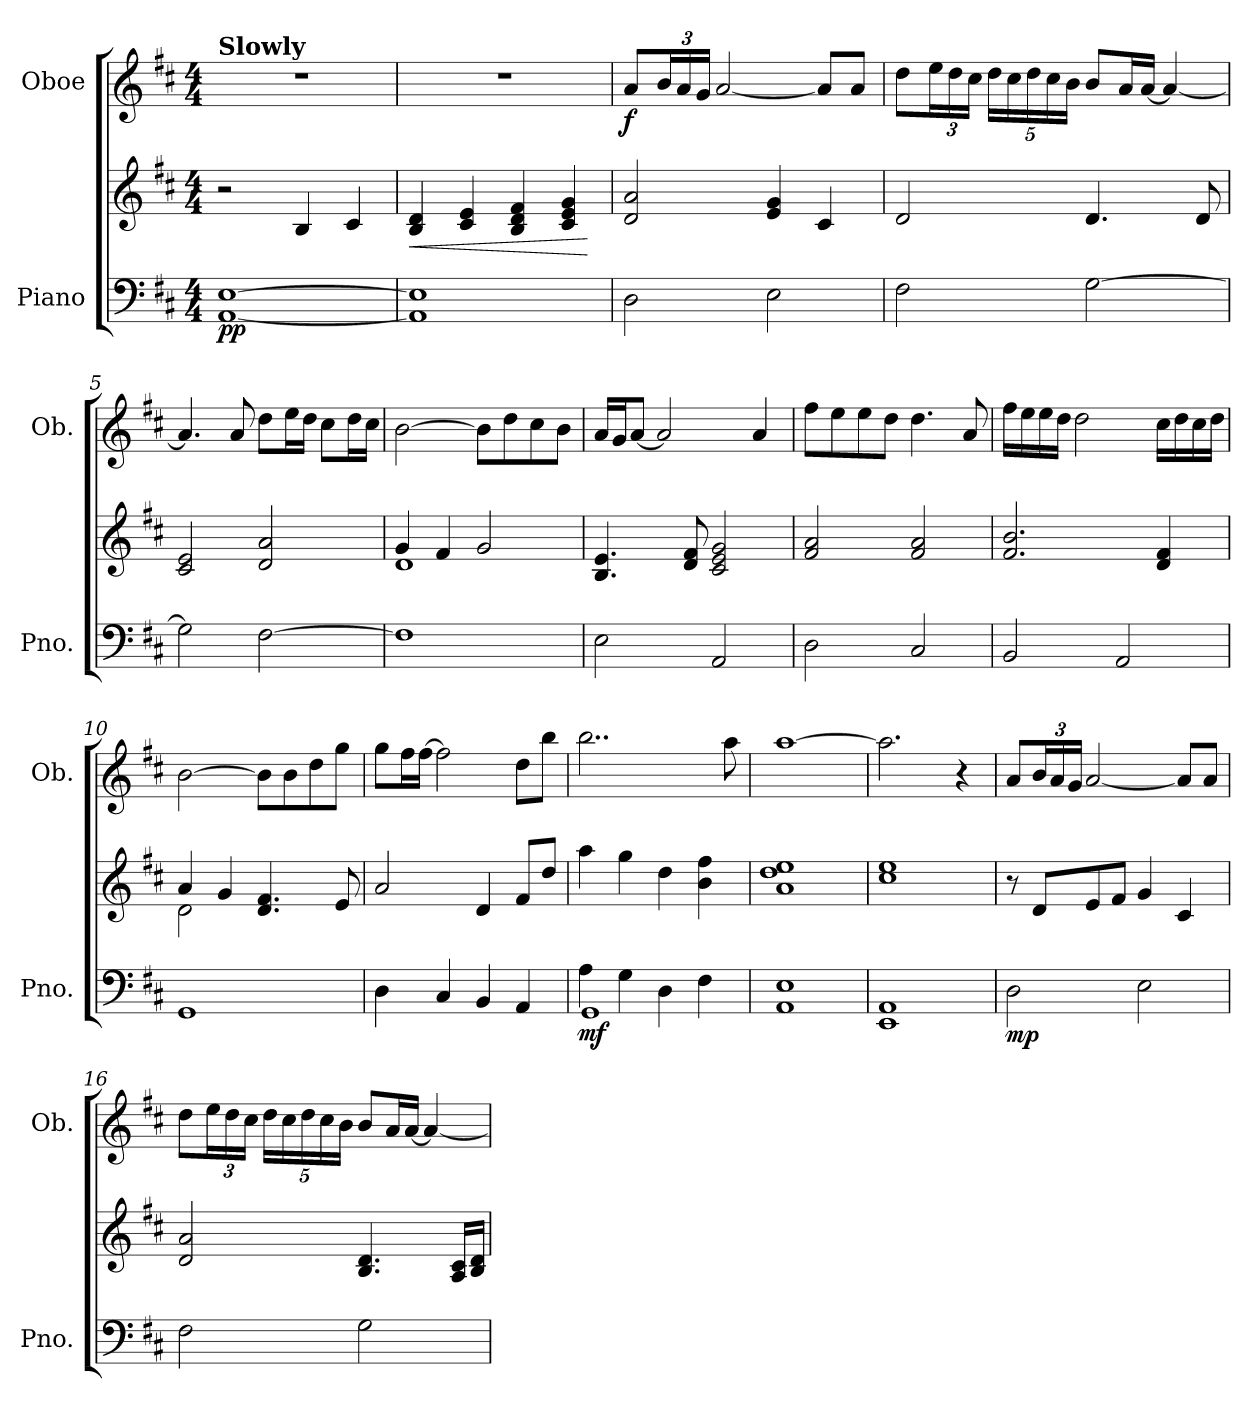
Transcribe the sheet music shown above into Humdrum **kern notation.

**kern	**kern	**dynam	**kern	**dynam
*part2	*part2	*part2	*part1	*part1
*staff3	*staff2	*staff2/3	*staff1	*staff1
*I"Piano	*	*	*I"Oboe	*
*I'Pno.	*	*	*I'Ob.	*
*clefF4	*clefG2	*	*clefG2	*
*k[f#c#]	*k[f#c#]	*	*k[f#c#]	*
*M4/4	*M4/4	*	*M4/4	*
*MM55	*MM55	*	*MM55	*
=1	=1	=1	=1	=1
!	!	!	!LO:TX:a:B:t=Slowly	!
!	!	!LO:DY:b=2	!	!
!	!	!LO:DY:n=1:b	!	!
[1AA [1E	2r	p p	1r	.
.	4B/	.	.	.
.	4c#/	.	.	.
=2	=2	=2	=2	=2
!	!	!LO:HP:b	!	!
1AA] 1E]	4B/ 4d/	<	1r	.
.	4c#/ 4e/	.	.	.
.	4B/ 4d/ 4f#/	.	.	.
.	4c#/ 4e/ 4g/	.	.	.
.	.	[	.	.
=3	=3	=3	=3	=3
!	!	!LO:DY:b=2	!	!
!	!	!LO:DY:n=1:b	!	!LO:DY:b
2D\	2d/ 2a/	mf mf	8a/L	f
*	*	*	*Xbrackettup	*
.	.	.	24b/L	.
.	.	.	24a/	.
.	.	.	24g/JJ	.
.	.	.	[2a/	.
2E\	4e/ 4g/	.	.	.
.	4c#/	.	8a/L]	.
.	.	.	8a/J	.
=4	=4	=4	=4	=4
2F#\	2d/	.	8dd\L	.
.	.	.	24ee\L	.
.	.	.	24dd\	.
.	.	.	24cc#\JJ	.
.	.	.	20dd\LL	.
.	.	.	20cc#\	.
.	.	.	20dd\	.
.	.	.	20cc#\	.
.	.	.	20b\JJ	.
[2G\	4.d/	.	8b/L	.
.	.	.	16a/L	.
.	.	.	[16a/JJ	.
.	.	.	4a/_	.
.	8d/	.	.	.
!!LO:LB:g=z
=5	=5	=5	=5	=5
2G\]	2c#/ 2e/	.	4.a/]	.
.	.	.	8a/	.
[2F#\	2d/ 2a/	.	8dd\L	.
.	.	.	16ee\L	.
.	.	.	16dd\JJ	.
.	.	.	8cc#\L	.
.	.	.	16dd\L	.
.	.	.	16cc#\JJ	.
=6	=6	=6	=6	=6
*	*^	*	*	*
1F#]	4g/	1d	.	[2b\	.
.	4f#/	.	.	.	.
.	2g/	.	.	8b\L]	.
.	.	.	.	8dd\	.
.	.	.	.	8cc#\	.
.	.	.	.	8b\J	.
*	*v	*v	*	*	*
=7	=7	=7	=7	=7
2E\	4.B/ 4.e/	.	16a/LL	.
.	.	.	16g/J	.
.	.	.	[8a/J	.
.	.	.	2a/]	.
.	8d/ 8f#/	.	.	.
2AA/	2c#/ 2e/ 2g/	.	.	.
.	.	.	4a/	.
=8	=8	=8	=8	=8
2D\	2f#/ 2a/	.	8ff#\L	.
.	.	.	8ee\	.
.	.	.	8ee\	.
.	.	.	8dd\J	.
2C#/	2f#/ 2a/	.	4.dd\	.
.	.	.	8a/	.
=9	=9	=9	=9	=9
2BB/	2.f#/ 2.b/	.	16ff#\LL	.
.	.	.	16ee\	.
.	.	.	16ee\	.
.	.	.	16dd\JJ	.
.	.	.	2dd\	.
2AA/	.	.	.	.
.	4d/ 4f#/	.	16cc#\LL	.
.	.	.	16dd\	.
.	.	.	16cc#\	.
.	.	.	16dd\JJ	.
!!LO:LB:g=z
=10	=10	=10	=10	=10
*	*^	*	*	*
1GG	4a/	2d\	.	[2b\	.
.	4g/	.	.	.	.
.	4.d/ 4.f#/	4.ryy	.	8b\L]	.
.	.	.	.	8b\	.
.	.	.	.	8dd\	.
.	8e/	8ryy	.	8gg\J	.
*	*v	*v	*	*	*
=11	=11	=11	=11	=11
4D\	2a/	.	8gg\L	.
.	.	.	16ff#\L	.
.	.	.	[16ff#\JJ	.
4C#/	.	.	2ff#\]	.
4BB/	4d/	.	.	.
4AA/	8f#/L	.	8dd\L	.
.	8dd/J	.	8bb\J	.
=12	=12	=12	=12	=12
*^	*	*	*	*
!	!	!	!LO:DY:b=2	!	!
4A\	1GG	4aa\	mf	2..bb\	.
4G\	.	4gg\	.	.	.
4D\	.	4dd\	.	.	.
4F#\	.	4b\ 4ff#\	.	.	.
.	.	.	.	8aa\	.
*v	*v	*	*	*	*
=13	=13	=13	=13	=13
1AA 1E	1a 1dd 1ee	.	[1aa	.
=14	=14	=14	=14	=14
1EE 1AA	1cc# 1ee	.	2.aa\]	.
.	.	.	4r	.
=15	=15	=15	=15	=15
!	!	!LO:DY:b=2	!	!
2D\	8r	mp	8a/L	.
.	8d/L	.	24b/L	.
.	.	.	24a/	.
.	.	.	24g/JJ	.
.	8e/	.	[2a/	.
.	8f#/J	.	.	.
2E\	4g/	.	.	.
.	4c#/	.	8a/L]	.
.	.	.	8a/J	.
!!LO:LB:g=z
=16	=16	=16	=16	=16
2F#\	2d/ 2a/	.	8dd\L	.
.	.	.	24ee\L	.
.	.	.	24dd\	.
.	.	.	24cc#\JJ	.
.	.	.	20dd\LL	.
.	.	.	20cc#\	.
.	.	.	20dd\	.
.	.	.	20cc#\	.
.	.	.	20b\JJ	.
2G\	4.B/ 4.d/	.	8b/L	.
.	.	.	16a/L	.
.	.	.	[16a/JJ	.
.	.	.	4a/_	.
.	16A/ 16c#/LL	.	.	.
.	16B/ 16d/JJ	.	.	.
=	=	=	=	=
*-	*-	*-	*-	*-
